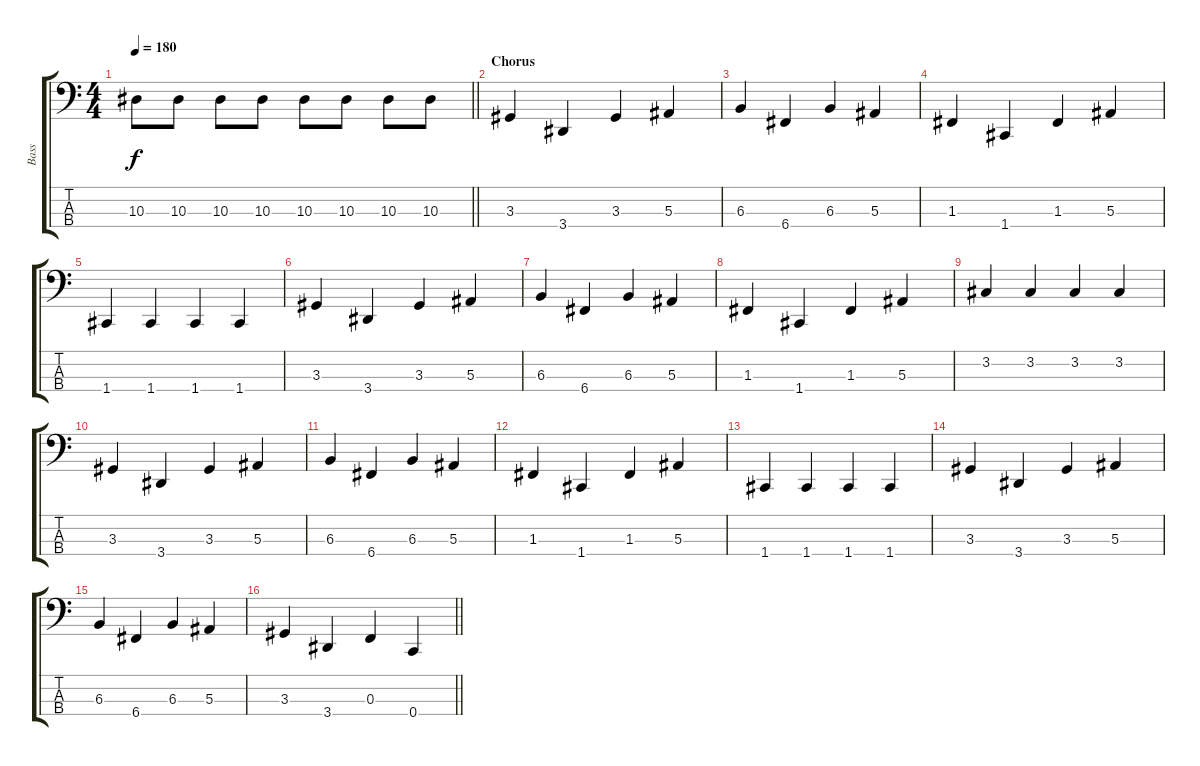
\track ("Bass" "Bass") {instrument electricbasspick}
\staff {score tabs}
\tuning (Eb2 Bb1 F1 C1) {hide}
\ts (4 4)
\tempo 180
\clef f4
\barLineRight lightlight
\ks c
10.3.8{dy f} 10.3.8 10.3.8 10.3.8 10.3.8 10.3.8 10.3.8 10.3.8 |
\section ("" "Chorus")
3.3.4 3.4.4 3.3.4 5.3.4 |
6.3.4 6.4.4 6.3.4 5.3.4 |
1.3.4 1.4.4 1.3.4 5.3.4 |
1.4.4 1.4.4 1.4.4 1.4.4 |
3.3.4 3.4.4 3.3.4 5.3.4 |
6.3.4 6.4.4 6.3.4 5.3.4 |
1.3.4 1.4.4 1.3.4 5.3.4 |
3.2.4 3.2.4 3.2.4 3.2.4 |
3.3.4 3.4.4 3.3.4 5.3.4 |
6.3.4 6.4.4 6.3.4 5.3.4 |
1.3.4 1.4.4 1.3.4 5.3.4 |
1.4.4 1.4.4 1.4.4 1.4.4 |
3.3.4 3.4.4 3.3.4 5.3.4 |
6.3.4 6.4.4 6.3.4 5.3.4 |
\barLineRight lightlight
3.3.4 3.4.4 0.3.4 0.4.4
